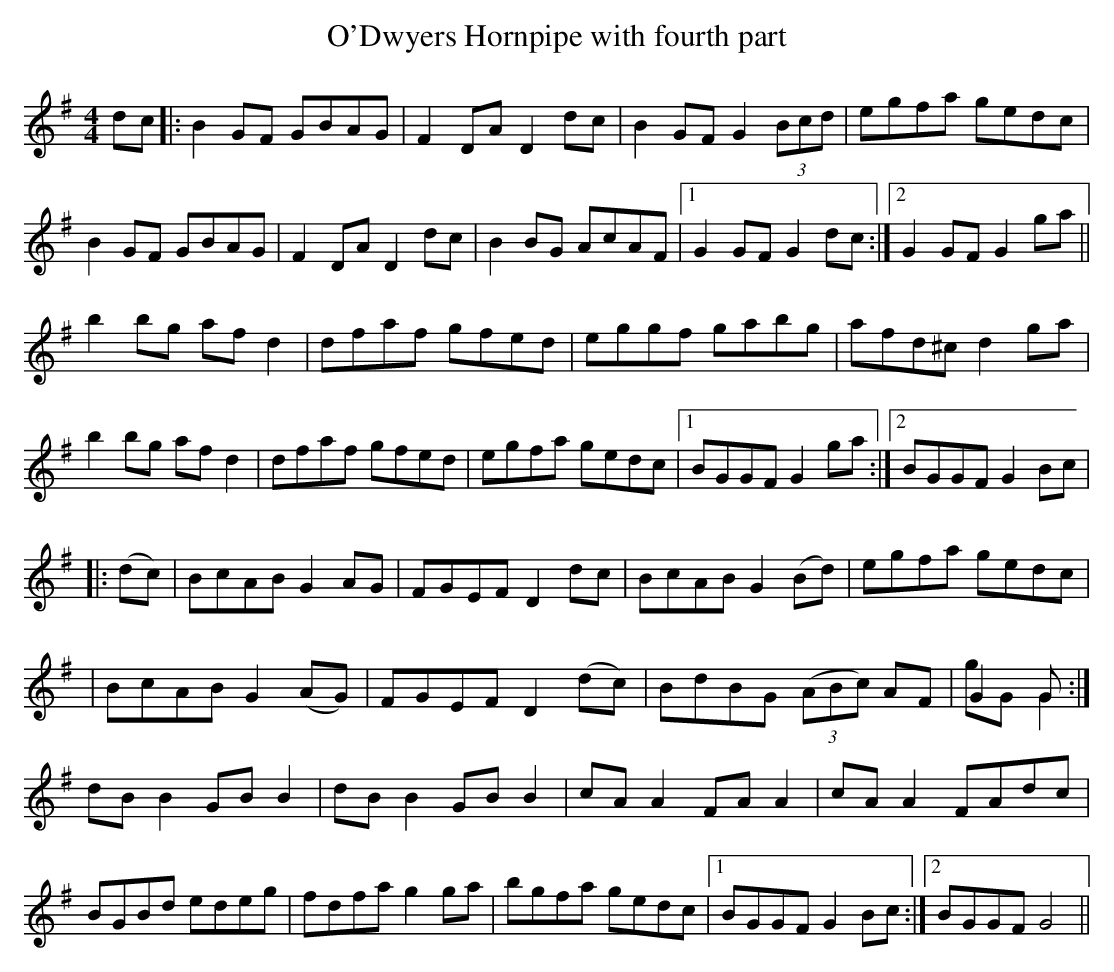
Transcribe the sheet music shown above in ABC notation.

X:1
T:O'Dwyers Hornpipe with fourth part
M:4/4
L:1/8
K:G
dc|: B2GF GBAG | F2DA D2dc | B2GF G2 (3Bcd | egfa gedc |
B2GF GBAG | F2DA D2dc | B2BG AcAF |1 G2GF G2 dc:|2 G2GF G2ga||
b2bg afd2 | dfaf gfed| eggf gabg | afd^c d2 ga |
b2bg afd2 | dfaf gfed | egfa gedc|1 BGGF G2 ga:|2 BGGF G2Bc|
|: (dc) \| BcAB G2 AG | FGEF D2 dc | BcAB G2 (Bd) | egfa gedc |
| BcAB G2 (AG) | FGEF D2 (dc) | BdBG (3(ABc) AF | G2 G&gt;G G2 :|
dBB2 GBB2 | dBB2 GBB2 | cAA2 FAA2 | cAA2 FAdc |
BGBd edeg | fdfa g2ga | bgfa gedc |1 BGGF G2 Bc:|2 BGGF G4||
